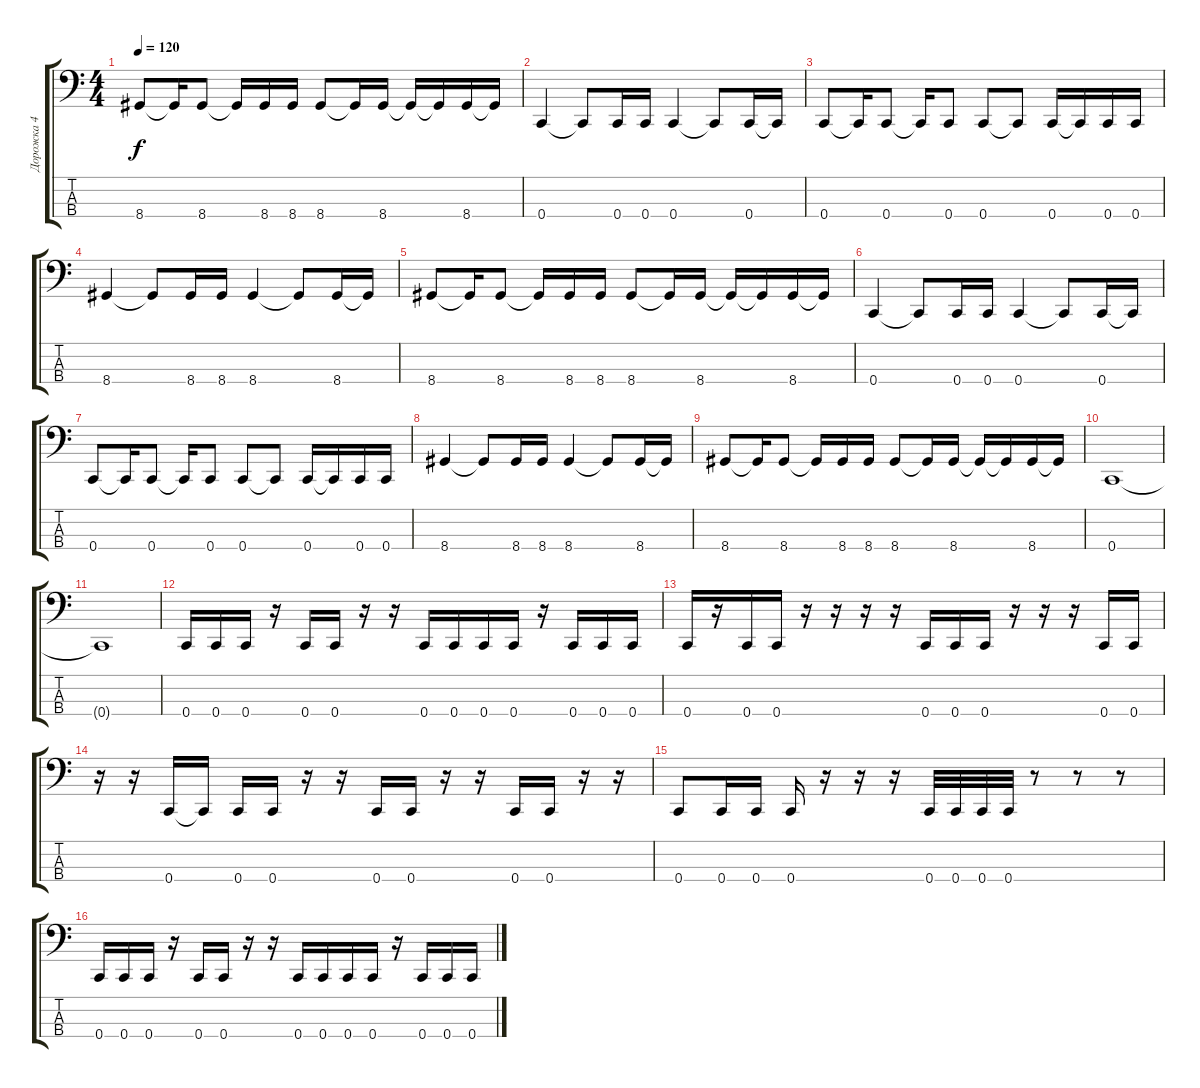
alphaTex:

\track ("Дорожка 4" "Дорожка 4") {instrument electricbasspick}
\staff {score tabs}
\tuning (F2 C2 G1 C1) {hide}
\ts (4 4)
\tempo 120
\clef f4
\ks c
8.4.8{dy f} 8.4{t}.16 8.4.8 8.4{t}.16 8.4.16 8.4.16 8.4.8 8.4{t}.16 8.4.16 8.4{t}.16 8.4{t}.16 8.4.16 8.4{t}.16 |
0.4.4 0.4{t}.8 0.4.16 0.4.16 0.4.4 0.4{t}.8 0.4.16 0.4{t}.16 |
0.4.8 0.4{t}.16 0.4.8 0.4{t}.16 0.4.8 0.4.8 0.4{t}.8 0.4.16 0.4{t}.16 0.4.16 0.4.16 |
8.4.4 8.4{t}.8 8.4.16 8.4.16 8.4.4 8.4{t}.8 8.4.16 8.4{t}.16 |
8.4.8 8.4{t}.16 8.4.8 8.4{t}.16 8.4.16 8.4.16 8.4.8 8.4{t}.16 8.4.16 8.4{t}.16 8.4{t}.16 8.4.16 8.4{t}.16 |
0.4.4 0.4{t}.8 0.4.16 0.4.16 0.4.4 0.4{t}.8 0.4.16 0.4{t}.16 |
0.4.8 0.4{t}.16 0.4.8 0.4{t}.16 0.4.8 0.4.8 0.4{t}.8 0.4.16 0.4{t}.16 0.4.16 0.4.16 |
8.4.4 8.4{t}.8 8.4.16 8.4.16 8.4.4 8.4{t}.8 8.4.16 8.4{t}.16 |
8.4.8 8.4{t}.16 8.4.8 8.4{t}.16 8.4.16 8.4.16 8.4.8 8.4{t}.16 8.4.16 8.4{t}.16 8.4{t}.16 8.4.16 8.4{t}.16 |
0.4.1 |
0.4{t}.1 |
0.4.16 0.4.16 0.4.16 r.16 0.4.16 0.4.16 r.16 r.16 0.4.16 0.4.16 0.4.16 0.4.16 r.16 0.4.16 0.4.16 0.4.16 |
0.4.16 r.16 0.4.16 0.4.16 r.16 r.16 r.16 r.16 0.4.16 0.4.16 0.4.16 r.16 r.16 r.16 0.4.16 0.4.16 |
r.16 r.16 0.4.16 0.4{t}.16 0.4.16 0.4.16 r.16 r.16 0.4.16 0.4.16 r.16 r.16 0.4.16 0.4.16 r.16 r.16 |
0.4.8 0.4.16 0.4.16 0.4.16 r.16 r.16 r.16 0.4.32 0.4.32 0.4.32 0.4.32 r.8 r.8 r.8 |
0.4.16 0.4.16 0.4.16 r.16 0.4.16 0.4.16 r.16 r.16 0.4.16 0.4.16 0.4.16 0.4.16 r.16 0.4.16 0.4.16 0.4.16
